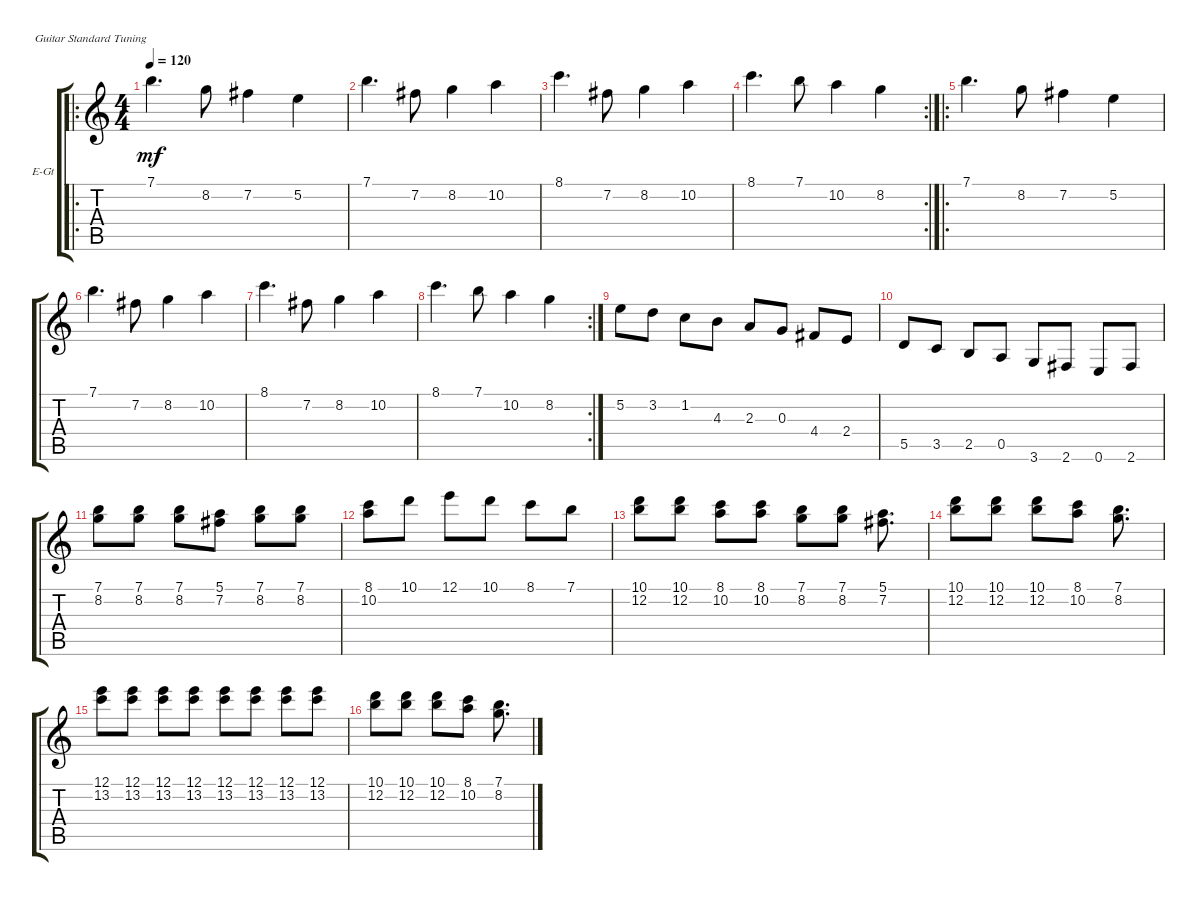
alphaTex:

\defaultSystemsLayout 4
\bracketExtendMode groupsimilarinstruments
\firstSystemTrackNameOrientation horizontal
\otherSystemsTrackNameOrientation horizontal
\track ("Electric Guitar" "E-Gt") {instrument electricguitarclean}
\staff {score tabs}
\tuning (E4 B3 G3 D3 A2 E2)
\ro
\ts (4 4)
\tempo 120
\clef g2
\ks c
7.1.4{d dy mf instrument electricguitarclean} 8.2.8 7.2.4 5.2.4 |
7.1.4{d} 7.2.8 8.2.4 10.2.4 |
8.1.4{d} 7.2.8 8.2.4 10.2.4 |
\rc 2
8.1.4{d} 7.1.8 10.2.4 8.2.4 |
\ro
7.1.4{d} 8.2.8 7.2.4 5.2.4 |
7.1.4{d} 7.2.8 8.2.4 10.2.4 |
8.1.4{d} 7.2.8 8.2.4 10.2.4 |
\rc 2
8.1.4{d} 7.1.8 10.2.4 8.2.4 |
5.2.8 3.2.8 1.2.8 4.3.8 2.3.8 0.3.8 4.4.8 2.4.8 |
5.5.8 3.5.8 2.5.8 0.5.8 3.6.8 2.6.8 0.6.8 2.6.8 |
(8.2 7.1).8 (8.2 7.1).8 (7.1 8.2).8 (7.2 5.1).8 (7.1 8.2).8 (8.2 7.1).8 |
(8.1 10.2).8 10.1.8 12.1.8 10.1.8 8.1.8 7.1.8 |
(12.2 10.1).8 (10.1 12.2).8 (10.2 8.1).8 (8.1 10.2).8 (7.1 8.2).8 (8.2 7.1).8 (5.1 7.2).8{d} |
(12.2 10.1).8 (10.1 12.2).8 (12.2 10.1).8 (10.2 8.1).8 (7.1 8.2).8{d} |
(13.2 12.1).8 (13.2 12.1).8 (13.2 12.1).8 (13.2 12.1).8 (13.2 12.1).8 (13.2 12.1).8 (13.2 12.1).8 (13.2 12.1).8 |
(12.2 10.1).8 (12.2 10.1).8 (12.2 10.1).8 (10.2 8.1).8 (7.1 8.2).8{d}
